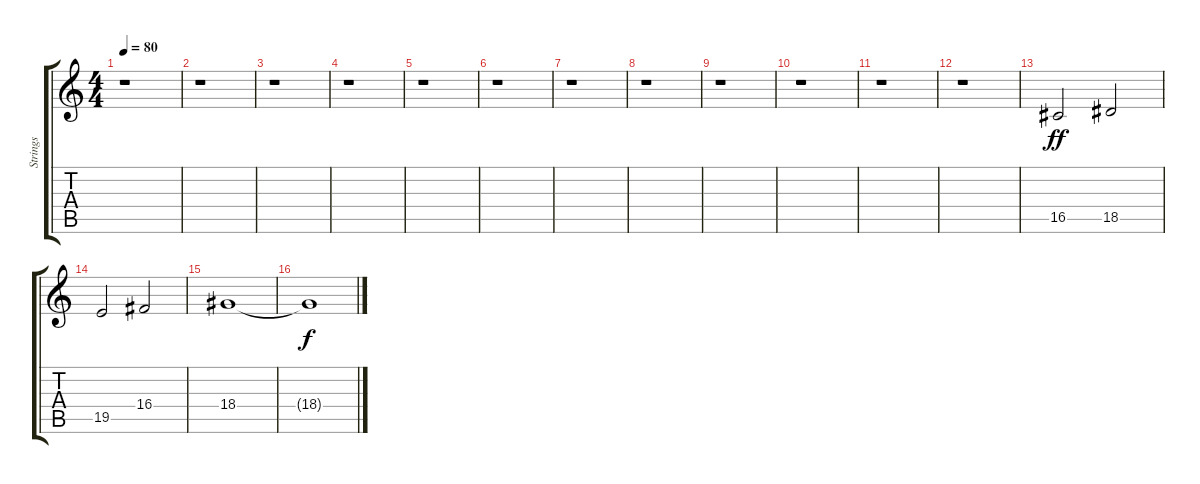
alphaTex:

\track ("Strings" "Strings") {instrument stringensemble1}
\staff {score tabs}
\tuning (E4 B3 G3 D3 A2 E2) {hide}
\ts (4 4)
\tempo 80
\clef g2
\ks c
r.1{dy ff instrument stringensemble1} |
r.1 |
r.1 |
r.1 |
r.1 |
r.1 |
r.1 |
r.1 |
r.1 |
r.1 |
r.1 |
r.1 |
16.5.2 18.5.2 |
19.5.2 16.4.2 |
18.4.1 |
18.4{t}.1{dy f}
